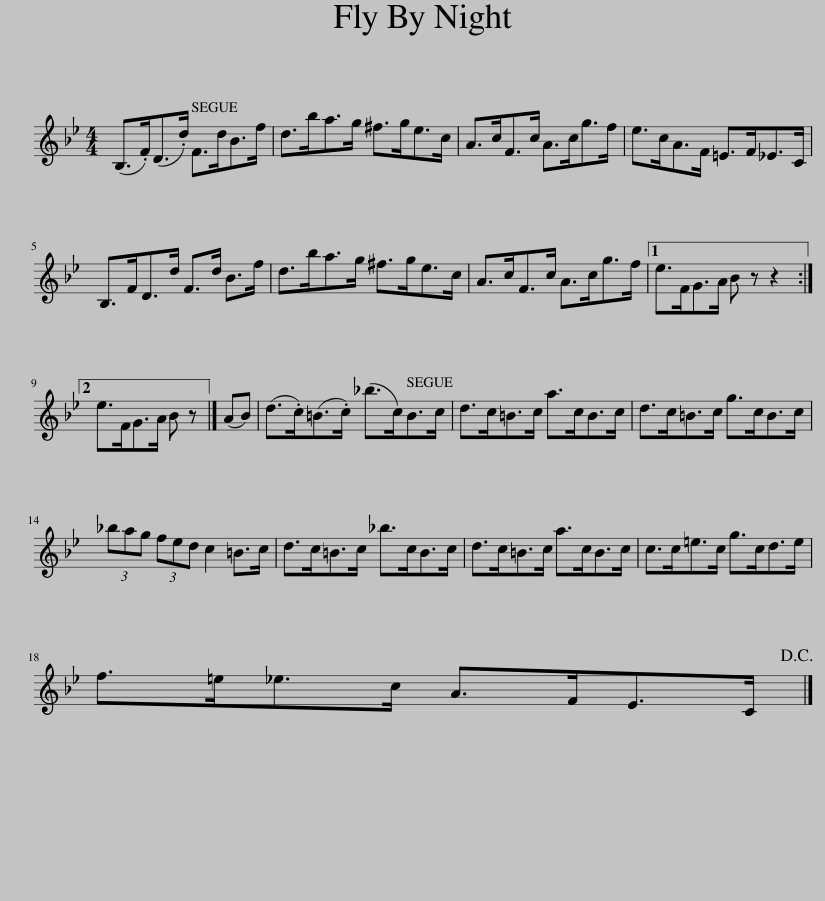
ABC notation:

X:1
L:1/8
M:4/4
I:linebreak $
K:Gmin
V:1 treble
V:1
 (B,>.F)(D>.d) F>dB>f | d>ba>g ^f>ge>c | A>cF>c A>cg>f | e>cA>F =E>F_E>C |$ B,>FD>d F>d B>f | %5
 d>ba>g ^f>ge>c | A>cF>c A>cg>f |1 e>FG>A B z z2 :|2$ e>FG>A B z |] (AB) | %10
 (d>.c)(=B>.c) (_b>c)B>c | d>c=B>c a>cB>c | d>c=B>c g>cB>c |$ (3_bag (3fed c2 =B>c | d>c=B>c _b>cB>c | %15
 d>c=B>c a>cB>c | c>c=e>c g>cd>e |$ f>=e_e>c A>FE>C!D.C.! |] %18
